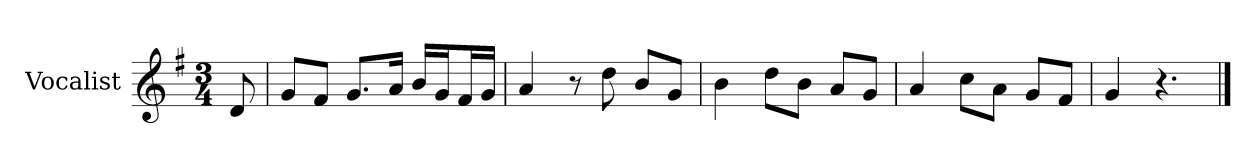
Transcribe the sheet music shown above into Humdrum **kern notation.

**kern
*part1
*staff1
*I"Vocalist
*k[f#]
*G:
*M3/4
=
8d
=1
8gL
8f#J
8.gL
16aJk
16bLL
16gJ
16f#L
16gJJ
=2
4a
8r
8dd
8bL
8gJ
=3
4b
8ddL
8bJ
8aL
8gJ
=4
4a
8ccL
8aJ
8gL
8f#J
=5
4g
4.r
==
*-
